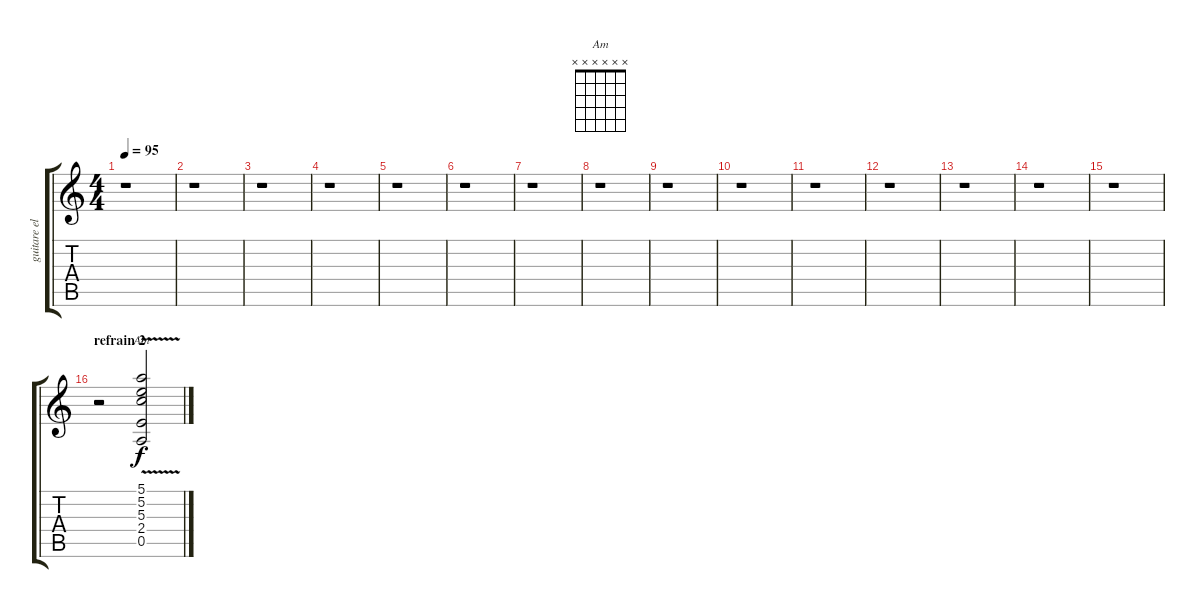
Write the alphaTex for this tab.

\track ("guitare electrique" "guitare el") {instrument distortionguitar}
\staff {score tabs}
\tuning (E4 B3 G3 D3 A2 E2) {hide}
\chord ("Am" x x x x x x)
\ts (4 4)
\tempo 95
\clef g2
\ks c
r.1{dy f} |
r.1 |
r.1 |
r.1 |
r.1 |
r.1 |
r.1 |
r.1 |
r.1 |
r.1 |
r.1 |
r.1 |
r.1 |
r.1 |
r.1 |
\section ("" "refrain 2")
r.2 (5.1{v} 5.2{v} 5.3{v} 2.4{v} 0.5{v}).2{ch "Am"}
